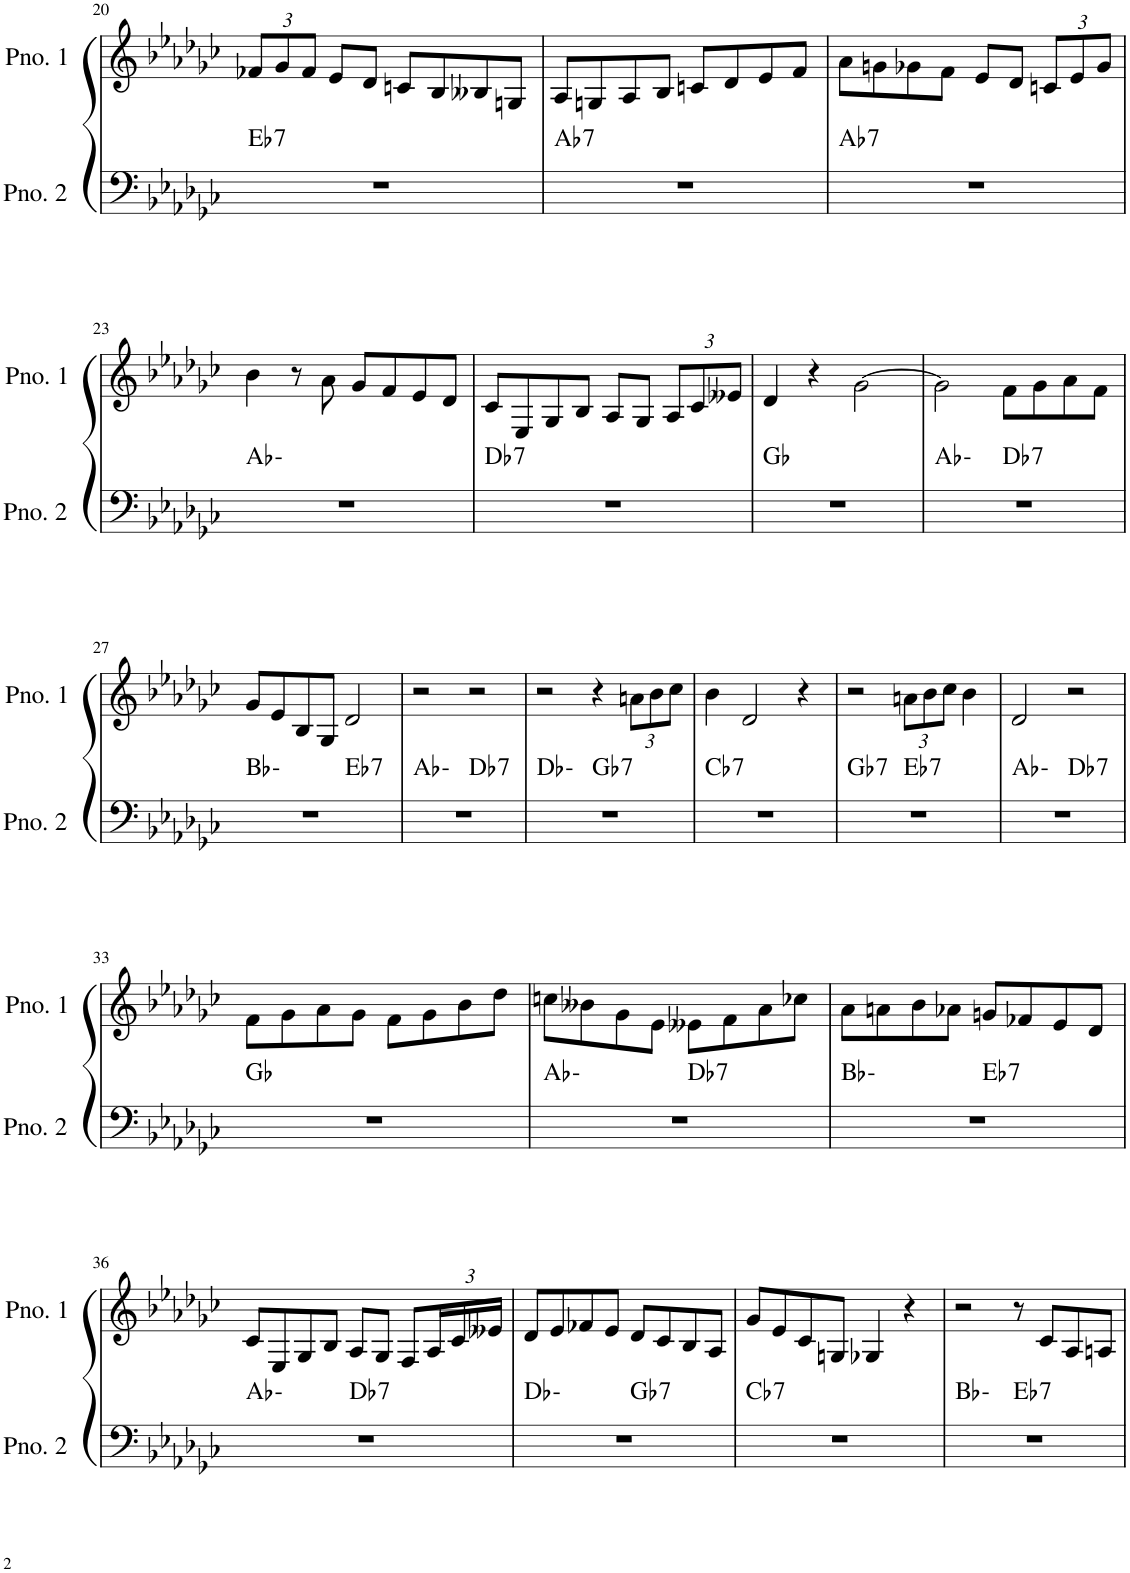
**kern	**harte	**kern
*part2	*part2	*part1
*staff2	*	*staff1
*I"ピアノ 2	*	*I"ピアノ 1
!!LO:PB:g=z
*clefF4	*	*clefG2
*k[b-e-a-d-g-c-]	*	*k[b-e-a-d-g-c-]
*M4/4	*	*M4/4
*	*	*Xbrackettup
=20	=20	=20
!	!LO:H:kt=7	!
1r	Eb:7	12f-X/L
.	.	12g-/
.	.	12f-/J
.	.	8e-/L
.	.	8d-/J
.	.	8cn/L
.	.	8B-/
.	.	8B--X/
.	.	8Gn/J
=21	=21	=21
!	!LO:H:kt=7	!
1r	Ab:7	8A-/L
.	.	8Gn/
.	.	8A-/
.	.	8B-/J
.	.	8cn/L
.	.	8d-/
.	.	8e-/
.	.	8f/J
=22	=22	=22
!	!LO:H:kt=7	!
1r	Ab:7	8a-\L
.	.	8gn\
.	.	8g-X\
.	.	8f\J
.	.	8e-/L
.	.	8d-/J
.	.	12cn/L
.	.	12e-/
.	.	12g-/J
!!LO:LB:g=z
=23	=23	=23
1r	Ab:min	4b-\
.	.	8r
.	.	8a-\
.	.	8g-/L
.	.	8f/
.	.	8e-/
.	.	8d-/J
=24	=24	=24
!	!LO:H:kt=7	!
1r	Db:7	8c-/L
.	.	8E-/
.	.	8G-/
.	.	8B-/J
.	.	8A-/L
.	.	8G-/J
.	.	12A-/L
.	.	12c-/
.	.	12e--X/J
=25	=25	=25
1r	Gb:maj	4d-/
.	.	4r
.	.	[2g-\
=26	=26	=26
*^	*	*
1r	2ryy	Ab:min	2g-\]
!	!	!LO:H:kt=7	!
.	2ryy	Db:7	8f\L
.	.	.	8g-\
.	.	.	8a-\
.	.	.	8f\J
!!LO:LB:g=z
=27	=27	=27	=27
1r	2ryy	Bb:min	8g-/L
.	.	.	8e-/
.	.	.	8B-/
.	.	.	8G-/J
!	!	!LO:H:kt=7	!
.	2ryy	Eb:7	2d-/
=28	=28	=28	=28
1r	2ryy	Ab:min	2r
!	!	!LO:H:kt=7	!
.	2ryy	Db:7	2r
=29	=29	=29	=29
1r	2ryy	Db:min	2r
!	!	!LO:H:kt=7	!
.	2ryy	Gb:7	4r
.	.	.	12an\L
.	.	.	12b-\
.	.	.	12cc-\J
=30	=30	=30	=30
!	!	!LO:H:kt=7	!
*v	*v	*	*
1r	Cb:7	4b-\
.	.	2d-/
.	.	4r
=31	=31	=31
!	!LO:H:kt=7	!
*^	*	*
1r	2ryy	Gb:7	2r
!	!	!LO:H:kt=7	!
.	2ryy	Eb:7	12an\L
.	.	.	12b-\
.	.	.	12cc-\J
.	.	.	4b-\
=32	=32	=32	=32
1r	2ryy	Ab:min	2d-/
!	!	!LO:H:kt=7	!
.	2ryy	Db:7	2r
*v	*v	*	*
!!LO:LB:g=z
=33	=33	=33
1r	Gb:maj	8f\L
.	.	8g-\
.	.	8a-\
.	.	8g-\J
.	.	8f\L
.	.	8g-\
.	.	8b-\
.	.	8dd-\J
=34	=34	=34
*^	*	*
1r	2ryy	Ab:min	8ccn\L
.	.	.	8b--X\
.	.	.	8g-\
.	.	.	8e-\J
!	!	!LO:H:kt=7	!
.	2ryy	Db:7	8e--X\L
.	.	.	8f\
.	.	.	8a-\
.	.	.	8cc-X\J
=35	=35	=35	=35
1r	2ryy	Bb:min	8a-\L
.	.	.	8an\
.	.	.	8b-\
.	.	.	8a-X\J
!	!	!LO:H:kt=7	!
.	2ryy	Eb:7	8gn/L
.	.	.	8f-X/
.	.	.	8e-/
.	.	.	8d-/J
!!LO:LB:g=z
=36	=36	=36	=36
1r	2ryy	Ab:min	8c-/L
.	.	.	8E-/
.	.	.	8G-/
.	.	.	8B-/J
!	!	!LO:H:kt=7	!
.	2ryy	Db:7	8A-/L
.	.	.	8G-/J
.	.	.	8F/L
.	.	.	24A-/L
.	.	.	24c-/
.	.	.	24e--X/JJ
=37	=37	=37	=37
1r	2ryy	Db:min	8d-/L
.	.	.	8e-/
.	.	.	8f-X/
.	.	.	8e-/J
!	!	!LO:H:kt=7	!
.	2ryy	Gb:7	8d-/L
.	.	.	8c-/
.	.	.	8B-/
.	.	.	8A-/J
=38	=38	=38	=38
!	!	!LO:H:kt=7	!
*v	*v	*	*
1r	Cb:7	8g-/L
.	.	8e-/
.	.	8c-/
.	.	8Gn/J
.	.	4G-X/
.	.	4r
=39	=39	=39
*^	*	*
1r	2ryy	Bb:min	2r
!	!	!LO:H:kt=7	!
.	2ryy	Eb:7	8r
.	.	.	8c-/L
.	.	.	8A-/
.	.	.	8An/J
*v	*v	*	*
=	=	=
*-	*-	*-
